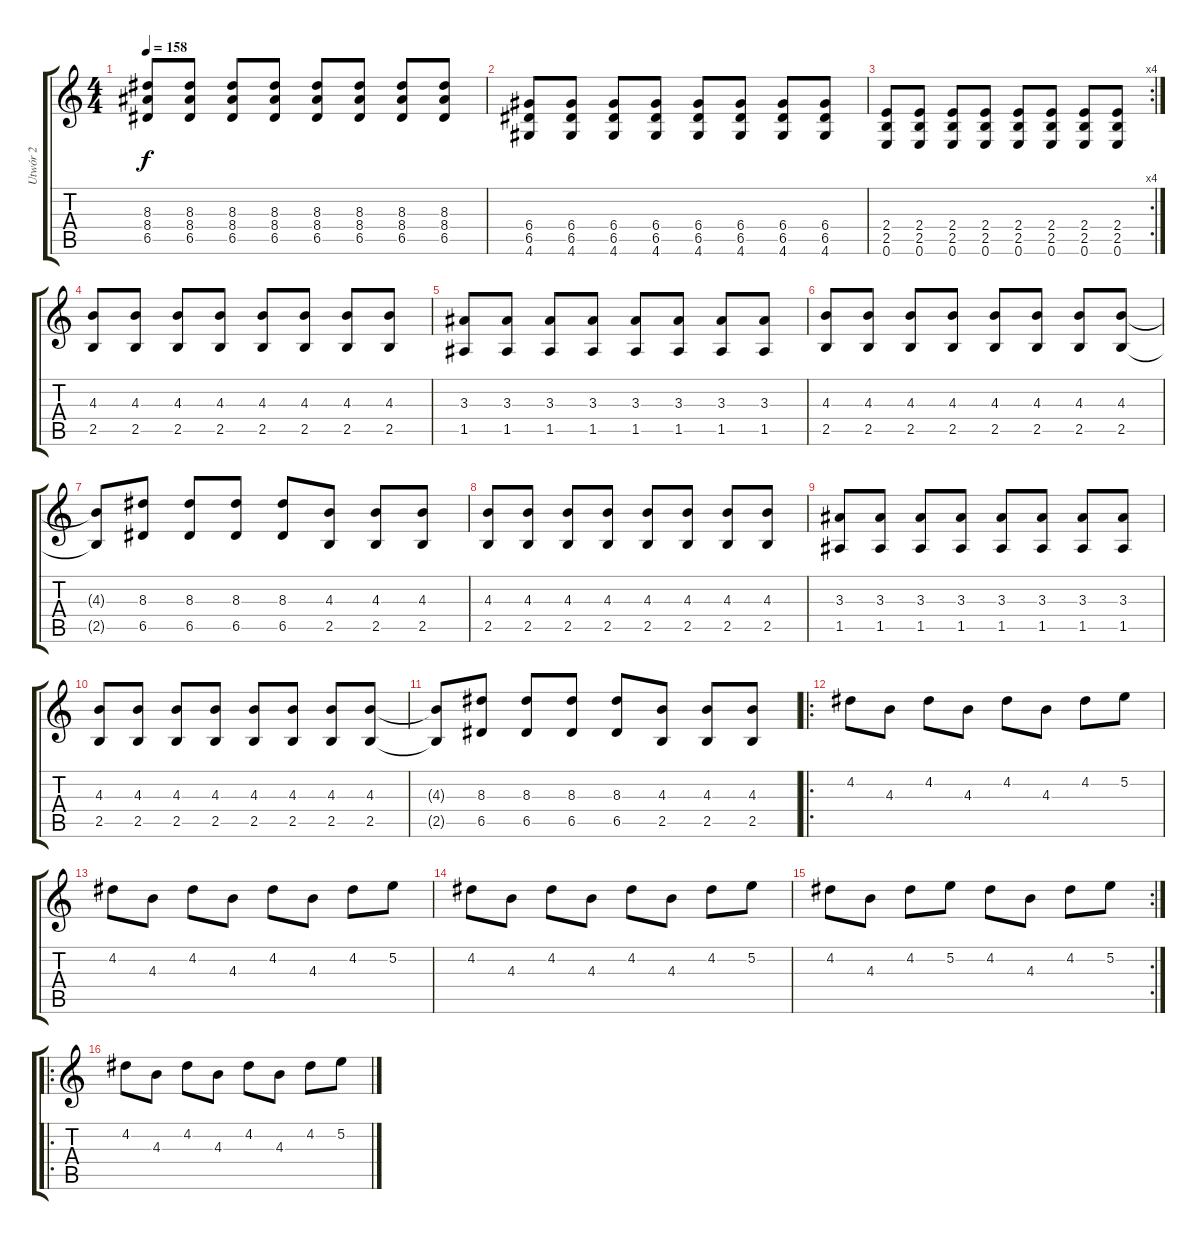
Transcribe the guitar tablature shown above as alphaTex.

\track ("Utwór 2" "Utwór 2") {instrument overdrivenguitar}
\staff {score tabs}
\tuning (E4 B3 G3 D3 A2 E2) {hide}
\ts (4 4)
\tempo 158
\clef g2
\ks c
(8.3 8.4 6.5).8{dy f} (8.3 8.4 6.5).8 (8.3 8.4 6.5).8 (8.3 8.4 6.5).8 (8.3 8.4 6.5).8 (8.3 8.4 6.5).8 (8.3 8.4 6.5).8 (8.3 8.4 6.5).8 |
(6.4 6.5 4.6).8 (6.4 6.5 4.6).8 (6.4 6.5 4.6).8 (6.4 6.5 4.6).8 (6.4 6.5 4.6).8 (6.4 6.5 4.6).8 (6.4 6.5 4.6).8 (6.4 6.5 4.6).8 |
\rc 4
(2.4 2.5 0.6).8 (2.4 2.5 0.6).8 (2.4 2.5 0.6).8 (2.4 2.5 0.6).8 (2.4 2.5 0.6).8 (2.4 2.5 0.6).8 (2.4 2.5 0.6).8 (2.4 2.5 0.6).8 |
(4.3 2.5).8{volume 16} (4.3 2.5).8 (4.3 2.5).8 (4.3 2.5).8 (4.3 2.5).8 (4.3 2.5).8 (4.3 2.5).8 (4.3 2.5).8 |
(3.3 1.5).8 (3.3 1.5).8 (3.3 1.5).8 (3.3 1.5).8 (3.3 1.5).8 (3.3 1.5).8 (3.3 1.5).8 (3.3 1.5).8 |
(4.3 2.5).8 (4.3 2.5).8 (4.3 2.5).8 (4.3 2.5).8 (4.3 2.5).8 (4.3 2.5).8 (4.3 2.5).8 (4.3 2.5).8 |
(4.3{t} 2.5{t}).8 (8.3 6.5).8 (8.3 6.5).8 (8.3 6.5).8 (8.3 6.5).8 (4.3 2.5).8 (4.3 2.5).8 (4.3 2.5).8 |
(4.3 2.5).8 (4.3 2.5).8 (4.3 2.5).8 (4.3 2.5).8 (4.3 2.5).8 (4.3 2.5).8 (4.3 2.5).8 (4.3 2.5).8 |
(3.3 1.5).8 (3.3 1.5).8 (3.3 1.5).8 (3.3 1.5).8 (3.3 1.5).8 (3.3 1.5).8 (3.3 1.5).8 (3.3 1.5).8 |
(4.3 2.5).8 (4.3 2.5).8 (4.3 2.5).8 (4.3 2.5).8 (4.3 2.5).8 (4.3 2.5).8 (4.3 2.5).8 (4.3 2.5).8 |
(4.3{t} 2.5{t}).8 (8.3 6.5).8 (8.3 6.5).8 (8.3 6.5).8 (8.3 6.5).8 (4.3 2.5).8 (4.3 2.5).8 (4.3 2.5).8 |
\ro
4.2.8{volume 16 instrument electricguitarclean} 4.3.8 4.2.8 4.3.8 4.2.8 4.3.8 4.2.8 5.2.8 |
4.2.8{volume 16 instrument electricguitarclean} 4.3.8 4.2.8 4.3.8 4.2.8 4.3.8 4.2.8 5.2.8 |
4.2.8{volume 16 instrument electricguitarclean} 4.3.8 4.2.8 4.3.8 4.2.8 4.3.8 4.2.8 5.2.8 |
\rc 2
4.2.8 4.3.8 4.2.8 5.2.8 4.2.8 4.3.8 4.2.8 5.2.8 |
\ro
4.2.8{instrument electricguitarclean} 4.3.8 4.2.8 4.3.8 4.2.8 4.3.8 4.2.8 5.2.8
